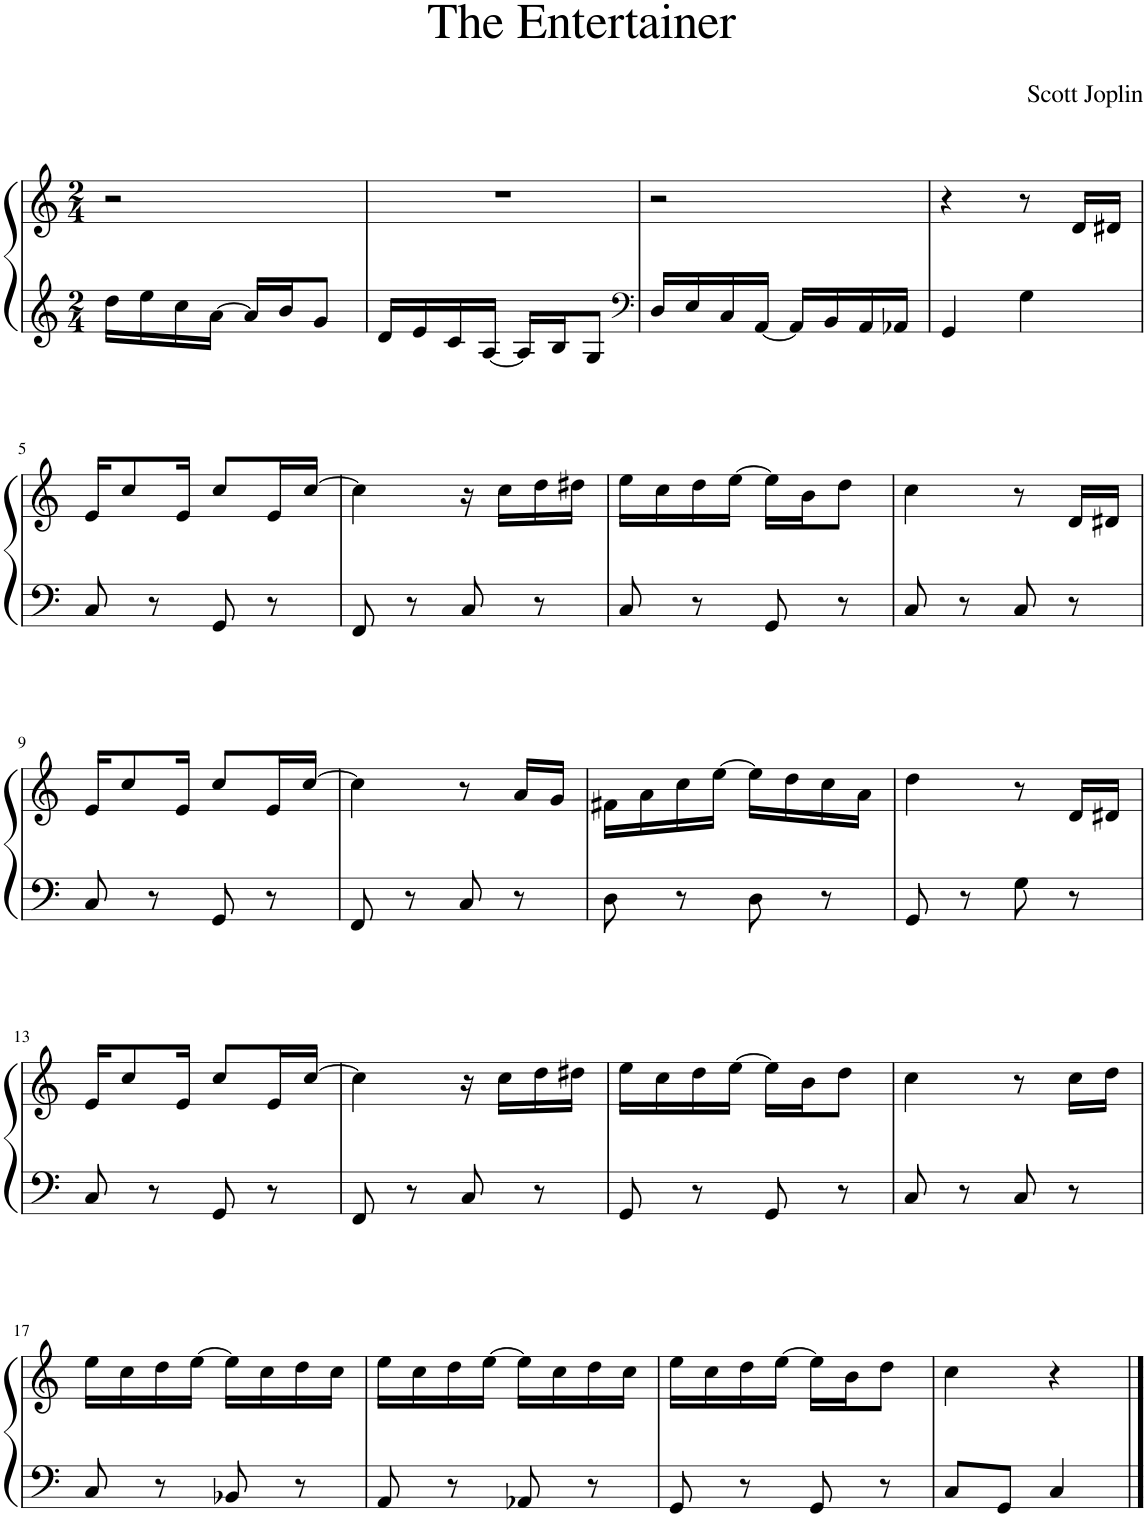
**kern	**kern
*part1	*part1
*staff2	*staff1
*I"Piano	*
*I'Pno.	*
*clefG2	*clefG2
*k[]	*k[]
*M2/4	*M2/4
=1	=1
16dd\LL	2r
16ee\	.
16cc\	.
[16a\JJ	.
16a/LL]	.
16b/J	.
8g/J	.
=2	=2
16d/LL	2r
16e/	.
16c/	.
[16A/JJ	.
16A/LL]	.
16B/J	.
8G/J	.
=3	=3
*clefF4	*
16D/LL	2r
16E/	.
16C/	.
[16AA/JJ	.
16AA/LL]	.
16BB/	.
16AA/	.
16AA-X/JJ	.
=4	=4
4GG/	4r
4G\	8r
.	16d/LL
.	16d#X/JJ
!!LO:LB:g=z
=5	=5
8C/	16e/KL
.	8cc/
8r	.
.	16e/Jk
8GG/	8cc/L
8r	16e/L
.	[16cc/JJ
=6	=6
8FF/	4cc\]
8r	.
8C/	16r
.	16cc\LL
8r	16dd\
.	16dd#X\JJ
=7	=7
8C/	16ee\LL
.	16cc\
8r	16dd\
.	[16ee\JJ
8GG/	16ee\LL]
.	16b\J
8r	8dd\J
=8	=8
8C/	4cc\
8r	.
8C/	8r
8r	16d/LL
.	16d#X/JJ
!!LO:LB:g=z
=9	=9
8C/	16e/KL
.	8cc/
8r	.
.	16e/Jk
8GG/	8cc/L
8r	16e/L
.	[16cc/JJ
=10	=10
8FF/	4cc\]
8r	.
8C/	8r
8r	16a/LL
.	16g/JJ
=11	=11
8D\	16f#X\LL
.	16a\
8r	16cc\
.	[16ee\JJ
8D\	16ee\LL]
.	16dd\
8r	16cc\
.	16a\JJ
=12	=12
8GG/	4dd\
8r	.
8G\	8r
8r	16d/LL
.	16d#X/JJ
!!LO:LB:g=z
=13	=13
8C/	16e/KL
.	8cc/
8r	.
.	16e/Jk
8GG/	8cc/L
8r	16e/L
.	[16cc/JJ
=14	=14
8FF/	4cc\]
8r	.
8C/	16r
.	16cc\LL
8r	16dd\
.	16dd#X\JJ
=15	=15
8GG/	16ee\LL
.	16cc\
8r	16dd\
.	[16ee\JJ
8GG/	16ee\LL]
.	16b\J
8r	8dd\J
=16	=16
8C/	4cc\
8r	.
8C/	8r
8r	16cc\LL
.	16dd\JJ
!!LO:LB:g=z
=17	=17
8C/	16ee\LL
.	16cc\
8r	16dd\
.	[16ee\JJ
8BB-X/	16ee\LL]
.	16cc\
8r	16dd\
.	16cc\JJ
=18	=18
8AA/	16ee\LL
.	16cc\
8r	16dd\
.	[16ee\JJ
8AA-X/	16ee\LL]
.	16cc\
8r	16dd\
.	16cc\JJ
=19	=19
8GG/	16ee\LL
.	16cc\
8r	16dd\
.	[16ee\JJ
8GG/	16ee\LL]
.	16b\J
8r	8dd\J
=20	=20
8C/L	4cc\
8GG/J	.
4C/	4r
==	==
*-	*-
